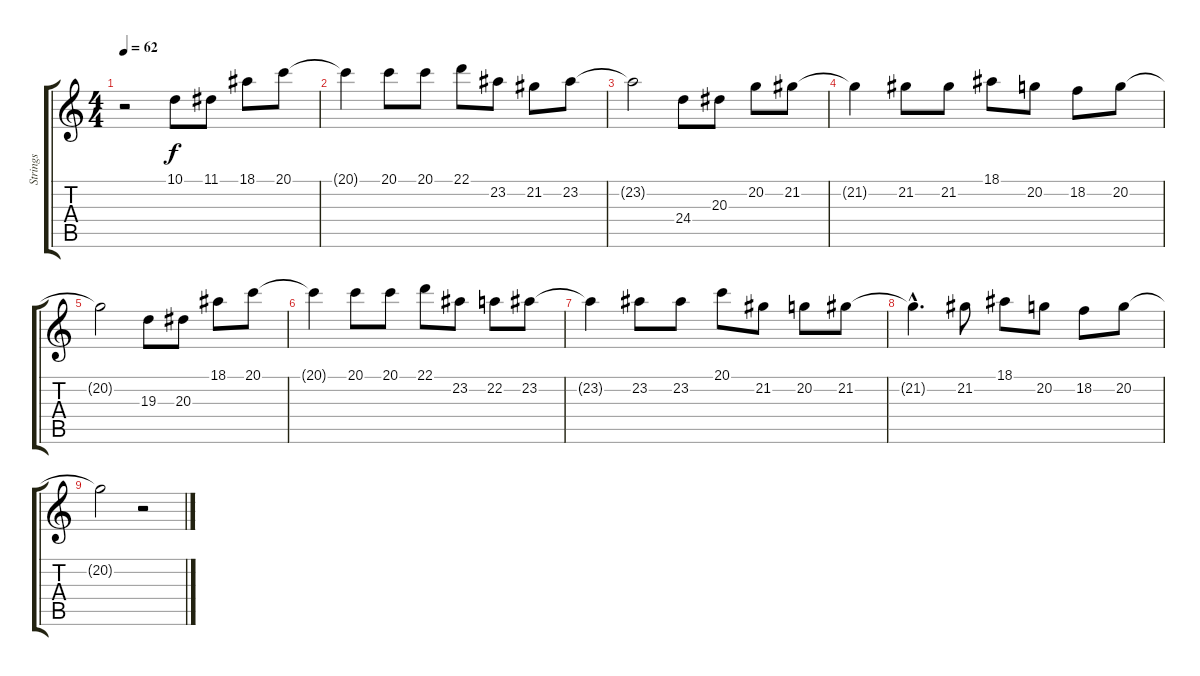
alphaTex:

\track ("Strings" "Strings") {instrument stringensemble1}
\staff {score tabs}
\tuning (E4 B3 G3 D3 A2 E2) {hide}
\ts (4 4)
\tempo 62
\clef g2
\ks c
r.2{dy f} 10.1.8 11.1.8 18.1.8 20.1.8 |
20.1{t}.4 20.1.8 20.1.8 22.1.8 23.2.8 21.2.8 23.2.8 |
23.2{t}.2 24.4.8 20.3.8 20.2.8 21.2.8 |
21.2{t}.4 21.2.8 21.2.8 18.1.8 20.2.8 18.2.8 20.2.8 |
20.2{t}.2 19.3.8 20.3.8 18.1.8 20.1.8 |
20.1{t}.4 20.1.8 20.1.8 22.1.8 23.2.8 22.2.8 23.2.8 |
23.2{t}.4 23.2.8 23.2.8 20.1.8 21.2.8 20.2.8 21.2.8 |
21.2{hac t}.4{d} 21.2.8 18.1.8 20.2.8 18.2.8 20.2.8 |
20.2{t}.2 r.2
